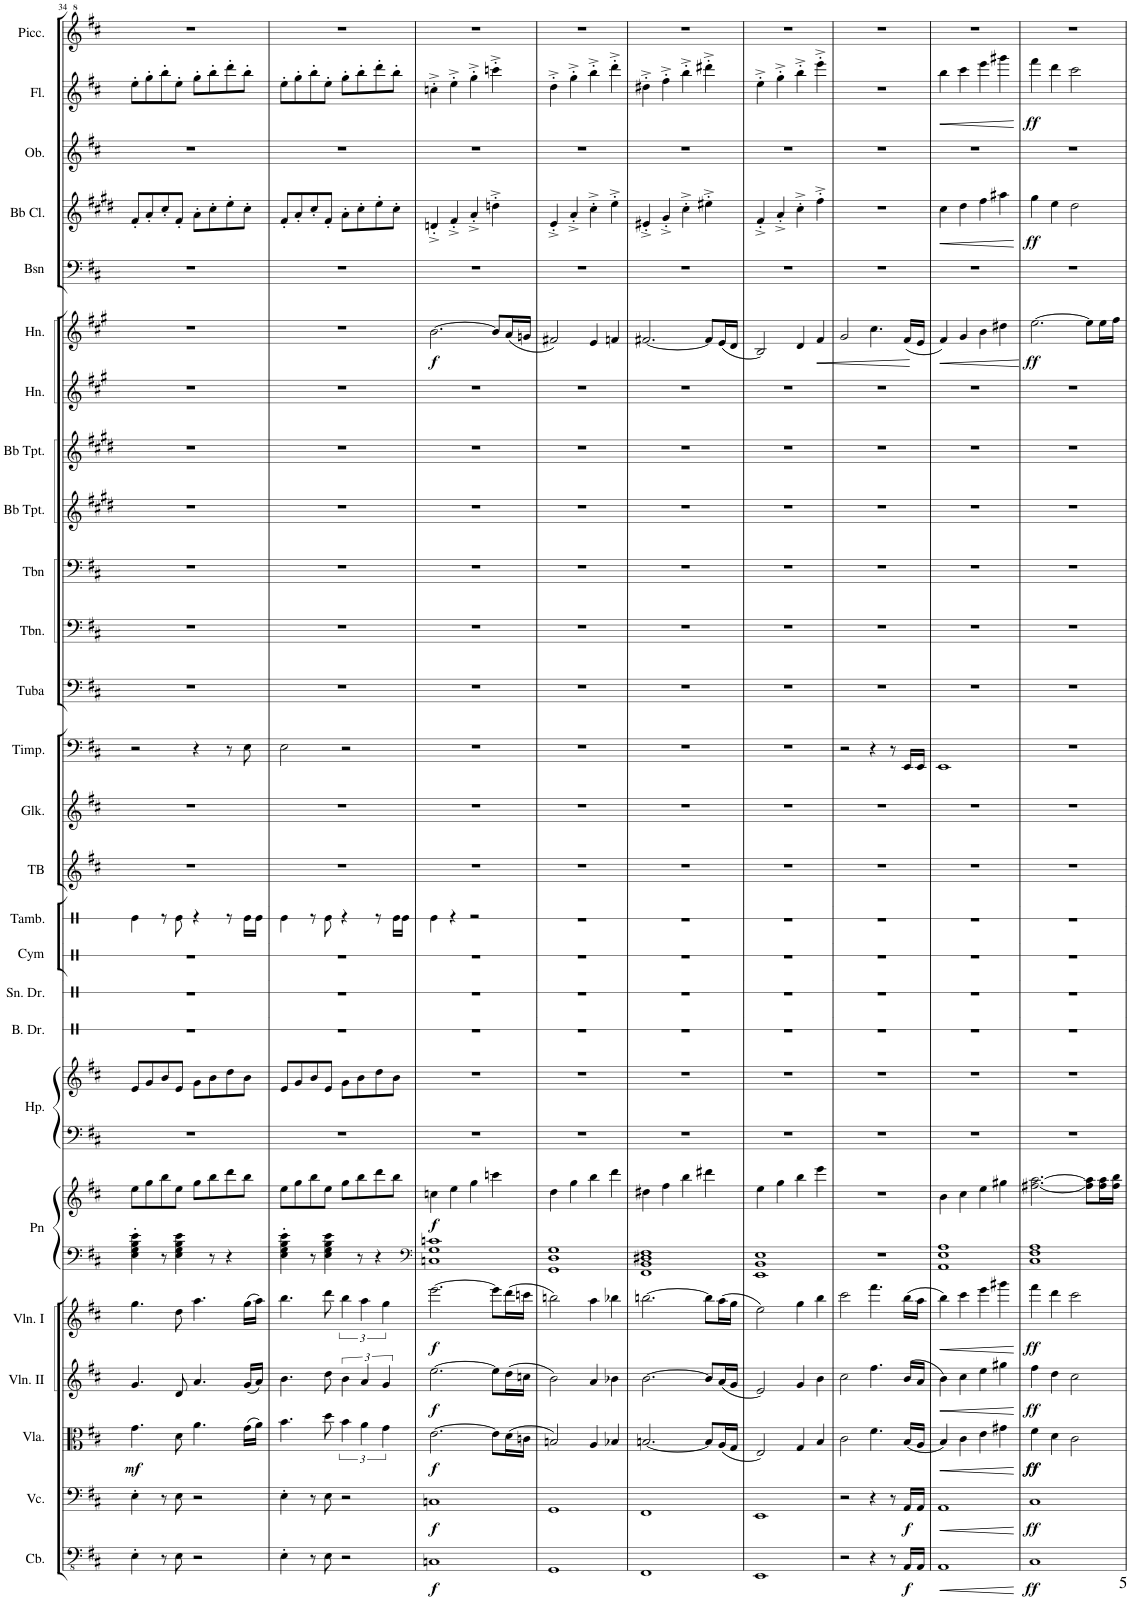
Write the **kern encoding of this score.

**kern	**dynam	**kern	**dynam	**kern	**dynam	**kern	**dynam	**kern	**dynam	**kern	**kern	**dynam	**kern	**kern	**kern	**kern	**kern	**kern	**kern	**kern	**kern	**kern	**kern	**kern	**kern	**kern	**kern	**kern	**dynam	**kern	**kern	**dynam	**kern	**kern	**dynam	**kern
*part26	*part26	*part25	*part25	*part24	*part24	*part23	*part23	*part22	*part22	*part21	*part21	*part21	*part20	*part20	*part19	*part18	*part17	*part16	*part15	*part14	*part13	*part12	*part11	*part10	*part9	*part8	*part7	*part6	*part6	*part5	*part4	*part4	*part3	*part2	*part2	*part1
*staff28	*staff28	*staff27	*staff27	*staff26	*staff26	*staff25	*staff25	*staff24	*staff24	*staff23	*staff22	*staff22/23	*staff21	*staff20	*staff19	*staff18	*staff17	*staff16	*staff15	*staff14	*staff13	*staff12	*staff11	*staff10	*staff9	*staff8	*staff7	*staff6	*staff6	*staff5	*staff4	*staff4	*staff3	*staff2	*staff2	*staff1
*I"Contrabass	*	*I"Cello	*	*I"Viola	*	*I"Violin II	*	*I"Violin I	*	*I"Piano	*	*	*I"Harp	*	*I"Bass Drum	*I"Snare Drum	*I"Cymbals (Crash  Cymbal,  Suspended  Cymbal)	*I"Tambourine	*I"Tubular Bells	*I"Glockenspiel	*I"Timpani	*I"Tuba	*I"Trombone 2-3	*I"Trombone 1	*I"Trumpet in Bb 2-3	*I"Trumpet in Bb 1	*I"Horn in F	*I"Horn in F	*	*I"Basoon 1-2	*I"Clarinet in Bb 1-2	*	*I"Oboe 1-2	*I"Flute 1-2	*	*I"Piccolo
*I'Cb.	*	*	*	*I'Vla.	*	*I'Vln. II	*	*I'Vln. I	*	*I'Pn	*	*	*I'Hp.	*	*I'B. Dr.	*I'Sn. Dr.	*I'Cym	*I'Tamb.	*I'TB	*I'Glk.	*I'Timp.	*I'Tuba	*I'Tbn.	*I'Tbn	*	*	*I'Hn.	*I'Hn.	*	*I'Bsn	*	*	*I'Ob.	*I'Fl.	*	*I'Picc.
!!LO:PB:g=z
*clefFv4	*	*clefF4	*	*clefC3	*	*clefG2	*	*clefG2	*	*clefF4	*clefG2	*	*clefF4	*clefG2	*clefX	*clefX	*clefX	*clefX	*clefG2	*clefG2	*clefF4	*clefF4	*clefF4	*clefF4	*clefG2	*clefG2	*clefG2	*clefG2	*	*clefF4	*clefG2	*	*clefG2	*clefG2	*	*clefG^2
*Trd7c12	*	*	*	*	*	*	*	*	*	*	*	*	*	*	*	*	*	*	*	*Trd-14c-24	*	*	*	*	*Trd1c2	*Trd1c2	*Trd4c7	*Trd4c7	*	*	*Trd1c2	*	*	*	*	*Trd-7c-12
*k[f#c#]	*	*k[f#c#]	*	*k[f#c#]	*	*k[f#c#]	*	*k[f#c#]	*	*k[f#c#]	*k[f#c#]	*	*k[f#c#]	*k[f#c#]	*k[]	*k[]	*k[]	*k[]	*k[f#c#]	*k[f#c#]	*k[f#c#]	*k[f#c#]	*k[f#c#]	*k[f#c#]	*k[f#c#g#d#]	*k[f#c#g#d#]	*k[f#c#g#]	*k[f#c#g#]	*	*k[f#c#]	*k[f#c#g#d#]	*	*k[f#c#]	*k[f#c#]	*	*k[f#c#]
*M4/4	*	*M4/4	*	*M4/4	*	*M4/4	*	*M4/4	*	*M4/4	*M4/4	*	*M4/4	*M4/4	*M4/4	*M4/4	*M4/4	*M4/4	*M4/4	*M4/4	*M4/4	*M4/4	*M4/4	*M4/4	*M4/4	*M4/4	*M4/4	*M4/4	*	*M4/4	*M4/4	*	*M4/4	*M4/4	*	*M4/4
=34	=34	=34	=34	=34	=34	=34	=34	=34	=34	=34	=34	=34	=34	=34	=34	=34	=34	=34	=34	=34	=34	=34	=34	=34	=34	=34	=34	=34	=34	=34	=34	=34	=34	=34	=34	=34
!	!	!	!	!	!LO:DY:b	!	!	!	!	!	!	!	!	!	!	!	!	!	!	!	!	!	!	!	!	!	!	!	!	!	!	!	!	!	!	!
4EE'\	.	4E'\	.	4.g\	mf	4.g/	.	4.gg\	.	4E\' 4G\' 4B\' 4e\'	8ee\L	.	1r	8e/L	1r	1r	1r	4Re\	1r	1r	2r	1r	1r	1r	1r	1r	1r	1r	.	1r	8f#'/L	.	1r	8ee'\L	.	1r
.	.	.	.	.	.	.	.	.	.	.	8gg\	.	.	8g/	.	.	.	.	.	.	.	.	.	.	.	.	.	.	.	.	8a'/	.	.	8gg'\	.	.
8r	.	8r	.	.	.	.	.	.	.	8r	8bb\	.	.	8b/	.	.	.	8r	.	.	.	.	.	.	.	.	.	.	.	.	8cc#'/	.	.	8bb'\	.	.
8EE\	.	8E\	.	8d\	.	8d/	.	8dd\	.	4E\ 4G\ 4B\ 4e\	8ee\J	.	.	8e/J	.	.	.	8Re\	.	.	.	.	.	.	.	.	.	.	.	.	8f#'/J	.	.	8ee'\J	.	.
2r	.	2r	.	4.a\	.	4.a/	.	4.aa\	.	.	8gg\L	.	.	8g\L	.	.	.	4r	.	.	4r	.	.	.	.	.	.	.	.	.	8a'\L	.	.	8gg'\L	.	.
.	.	.	.	.	.	.	.	.	.	8r	8bb\	.	.	8b\	.	.	.	.	.	.	.	.	.	.	.	.	.	.	.	.	8cc#'\	.	.	8bb'\	.	.
.	.	.	.	.	.	.	.	.	.	4r	8ddd\	.	.	8dd\	.	.	.	8r	.	.	8r	.	.	.	.	.	.	.	.	.	8ee'\	.	.	8ddd'\	.	.
.	.	.	.	(16g\LL	.	(16g/LL	.	(16gg\LL	.	.	8bb\J	.	.	8b\J	.	.	.	16Re\LL	.	.	8E\	.	.	.	.	.	.	.	.	.	8cc#'\J	.	.	8bb'\J	.	.
.	.	.	.	16a\JJ)	.	16a/JJ)	.	16aa\JJ)	.	.	.	.	.	.	.	.	.	16Re\JJ	.	.	.	.	.	.	.	.	.	.	.	.	.	.	.	.	.	.
=35	=35	=35	=35	=35	=35	=35	=35	=35	=35	=35	=35	=35	=35	=35	=35	=35	=35	=35	=35	=35	=35	=35	=35	=35	=35	=35	=35	=35	=35	=35	=35	=35	=35	=35	=35	=35
4EE'\	.	4E'\	.	4.b\	.	4.b\	.	4.bb\	.	4E\' 4G\' 4B\' 4e\'	8ee\L	.	1r	8e/L	1r	1r	1r	4Re\	1r	1r	2E\	1r	1r	1r	1r	1r	1r	1r	.	1r	8f#'/L	.	1r	8ee'\L	.	1r
.	.	.	.	.	.	.	.	.	.	.	8gg\	.	.	8g/	.	.	.	.	.	.	.	.	.	.	.	.	.	.	.	.	8a'/	.	.	8gg'\	.	.
8r	.	8r	.	.	.	.	.	.	.	8r	8bb\	.	.	8b/	.	.	.	8r	.	.	.	.	.	.	.	.	.	.	.	.	8cc#'/	.	.	8bb'\	.	.
8EE\	.	8E\	.	8dd\	.	8dd\	.	8ddd\	.	4E\ 4G\ 4B\ 4e\	8ee\J	.	.	8e/J	.	.	.	8Re\	.	.	.	.	.	.	.	.	.	.	.	.	8f#'/J	.	.	8ee'\J	.	.
2r	.	2r	.	6b\	.	6b\	.	6bb\	.	.	8gg\L	.	.	8g\L	.	.	.	4r	.	.	2r	.	.	.	.	.	.	.	.	.	8a'\L	.	.	8gg'\L	.	.
.	.	.	.	.	.	.	.	.	.	8r	8bb\	.	.	8b\	.	.	.	.	.	.	.	.	.	.	.	.	.	.	.	.	8cc#'\	.	.	8bb'\	.	.
.	.	.	.	6a\	.	6a/	.	6aa\	.	.	.	.	.	.	.	.	.	.	.	.	.	.	.	.	.	.	.	.	.	.	.	.	.	.	.	.
.	.	.	.	.	.	.	.	.	.	4r	8ddd\	.	.	8dd\	.	.	.	8r	.	.	.	.	.	.	.	.	.	.	.	.	8ee'\	.	.	8ddd'\	.	.
.	.	.	.	6g\	.	6g/	.	6gg\	.	.	.	.	.	.	.	.	.	.	.	.	.	.	.	.	.	.	.	.	.	.	.	.	.	.	.	.
.	.	.	.	.	.	.	.	.	.	.	8bb\J	.	.	8b\J	.	.	.	16Re\LL	.	.	.	.	.	.	.	.	.	.	.	.	8cc#'\J	.	.	8bb'\J	.	.
.	.	.	.	.	.	.	.	.	.	.	.	.	.	.	.	.	.	16Re\JJ	.	.	.	.	.	.	.	.	.	.	.	.	.	.	.	.	.	.
=36	=36	=36	=36	=36	=36	=36	=36	=36	=36	=36	=36	=36	=36	=36	=36	=36	=36	=36	=36	=36	=36	=36	=36	=36	=36	=36	=36	=36	=36	=36	=36	=36	=36	=36	=36	=36
*	*	*	*	*	*	*	*	*	*	*clefF4	*	*	*	*	*	*	*	*	*	*	*	*	*	*	*	*	*	*	*	*	*	*	*	*	*	*
!	!LO:DY:b	!	!LO:DY:b	!	!LO:DY:b	!	!LO:DY:b	!	!LO:DY:b	!	!	!LO:DY:b	!	!	!	!	!	!	!	!	!	!	!	!	!	!	!	!	!LO:DY:b	!	!	!	!	!	!	!
1CCn	f	1Cn	f	[2.e\	f	[2.ee\	f	[2.eee\	f	1Cn 1G 1cn	4ccn\	f	1r	1r	1r	1r	1r	4Re\	1r	1r	1r	1r	1r	1r	1r	1r	1r	[2.b\	f	1r	4dn'^/	.	1r	4ccn'^\	.	1r
.	.	.	.	.	.	.	.	.	.	.	4ee\	.	.	.	.	.	.	4r	.	.	.	.	.	.	.	.	.	.	.	.	4f#'^/	.	.	4ee'^\	.	.
.	.	.	.	.	.	.	.	.	.	.	4gg\	.	.	.	.	.	.	2r	.	.	.	.	.	.	.	.	.	.	.	.	4a'^/	.	.	4gg'^\	.	.
.	.	.	.	8e\L]	.	8ee\L]	.	8eee\L]	.	.	4cccn\	.	.	.	.	.	.	.	.	.	.	.	.	.	.	.	.	8b/L]	.	.	4ddn'^\	.	.	4cccn'^\	.	.
.	.	.	.	(16d\L	.	(16dd\L	.	(16ddd\L	.	.	.	.	.	.	.	.	.	.	.	.	.	.	.	.	.	.	.	(16a/L	.	.	.	.	.	.	.	.
.	.	.	.	16cn\JJ	.	16ccn\JJ	.	16cccn\JJ	.	.	.	.	.	.	.	.	.	.	.	.	.	.	.	.	.	.	.	16gn/JJ	.	.	.	.	.	.	.	.
=37	=37	=37	=37	=37	=37	=37	=37	=37	=37	=37	=37	=37	=37	=37	=37	=37	=37	=37	=37	=37	=37	=37	=37	=37	=37	=37	=37	=37	=37	=37	=37	=37	=37	=37	=37	=37
1GGG	.	1GG	.	2Bn/)	.	2b\)	.	2bbn\)	.	1GG 1D 1G	4dd\	.	1r	1r	1r	1r	1r	1r	1r	1r	1r	1r	1r	1r	1r	1r	1r	2f#X/)	.	1r	4e'^/	.	1r	4dd'^\	.	1r
.	.	.	.	.	.	.	.	.	.	.	4gg\	.	.	.	.	.	.	.	.	.	.	.	.	.	.	.	.	.	.	.	4a'^/	.	.	4gg'^\	.	.
.	.	.	.	4A/	.	4a/	.	4aa\	.	.	4bb\	.	.	.	.	.	.	.	.	.	.	.	.	.	.	.	.	4e/	.	.	4cc#'^\	.	.	4bb'^\	.	.
.	.	.	.	4B-X/	.	4b-X\	.	4bb-X\	.	.	4ddd\	.	.	.	.	.	.	.	.	.	.	.	.	.	.	.	.	4fn/	.	.	4ee'^\	.	.	4ddd'^\	.	.
=38	=38	=38	=38	=38	=38	=38	=38	=38	=38	=38	=38	=38	=38	=38	=38	=38	=38	=38	=38	=38	=38	=38	=38	=38	=38	=38	=38	=38	=38	=38	=38	=38	=38	=38	=38	=38
1FFF#	.	1FF#	.	[2.Bn/	.	[2.b\	.	[2.bbn\	.	1FF# 1BB 1D#X 1F#	4dd#X\	.	1r	1r	1r	1r	1r	1r	1r	1r	1r	1r	1r	1r	1r	1r	1r	[2.f#X/	.	1r	4e#X'^/	.	1r	4dd#X'^\	.	1r
.	.	.	.	.	.	.	.	.	.	.	4ff#\	.	.	.	.	.	.	.	.	.	.	.	.	.	.	.	.	.	.	.	4g#'^/	.	.	4ff#'^\	.	.
.	.	.	.	.	.	.	.	.	.	.	4bb\	.	.	.	.	.	.	.	.	.	.	.	.	.	.	.	.	.	.	.	4cc#'^\	.	.	4bb'^\	.	.
.	.	.	.	8B/L]	.	8b/L]	.	8bb\L]	.	.	4ddd#X\	.	.	.	.	.	.	.	.	.	.	.	.	.	.	.	.	8f#/L]	.	.	4ee#X'^\	.	.	4ddd#X'^\	.	.
.	.	.	.	(16A/L	.	(16a/L	.	(16aa\L	.	.	.	.	.	.	.	.	.	.	.	.	.	.	.	.	.	.	.	(16e/L	.	.	.	.	.	.	.	.
.	.	.	.	16G/JJ	.	16g/JJ	.	16gg\JJ	.	.	.	.	.	.	.	.	.	.	.	.	.	.	.	.	.	.	.	16d/JJ	.	.	.	.	.	.	.	.
=39	=39	=39	=39	=39	=39	=39	=39	=39	=39	=39	=39	=39	=39	=39	=39	=39	=39	=39	=39	=39	=39	=39	=39	=39	=39	=39	=39	=39	=39	=39	=39	=39	=39	=39	=39	=39
1EEE	.	1EE	.	2E/)	.	2e/)	.	2ee\)	.	1EE 1BB 1E	4ee\	.	1r	1r	1r	1r	1r	1r	1r	1r	1r	1r	1r	1r	1r	1r	1r	2B/)	.	1r	4f#'^/	.	1r	4ee'^\	.	1r
.	.	.	.	.	.	.	.	.	.	.	4gg\	.	.	.	.	.	.	.	.	.	.	.	.	.	.	.	.	.	.	.	4a'^/	.	.	4gg'^\	.	.
.	.	.	.	4G/	.	4g/	.	4gg\	.	.	4bb\	.	.	.	.	.	.	.	.	.	.	.	.	.	.	.	.	4d/	.	.	4cc#'^\	.	.	4bb'^\	.	.
!	!	!	!	!	!	!	!	!	!	!	!	!	!	!	!	!	!	!	!	!	!	!	!	!	!	!	!	!	!LO:HP:b	!	!	!	!	!	!	!
.	.	.	.	4B/	.	4b\	.	4bb\	.	.	4eee\	.	.	.	.	.	.	.	.	.	.	.	.	.	.	.	.	4f#/	<	.	4ff#'^\	.	.	4eee'^\	.	.
.	.	.	.	.	.	.	.	.	.	.	.	.	.	.	.	.	.	.	.	.	.	.	.	.	.	.	.	.	[	.	.	.	.	.	.	.
=40	=40	=40	=40	=40	=40	=40	=40	=40	=40	=40	=40	=40	=40	=40	=40	=40	=40	=40	=40	=40	=40	=40	=40	=40	=40	=40	=40	=40	=40	=40	=40	=40	=40	=40	=40	=40
2r	.	2r	.	2c#\	.	2cc#\	.	2ccc#\	.	1r	1r	.	1r	1r	1r	1r	1r	1r	1r	1r	2r	1r	1r	1r	1r	1r	1r	2g#/	.	1r	1r	.	1r	1r	.	1r
4r	.	4r	.	4.f#\	.	4.ff#\	.	4.fff#\	.	.	.	.	.	.	.	.	.	.	.	.	4r	.	.	.	.	.	.	4.cc#\	.	.	.	.	.	.	.	.
8r	.	8r	.	.	.	.	.	.	.	.	.	.	.	.	.	.	.	.	.	.	8r	.	.	.	.	.	.	.	.	.	.	.	.	.	.	.
!	!LO:DY:b	!	!LO:DY:b	!	!	!	!	!	!	!	!	!	!	!	!	!	!	!	!	!	!	!	!	!	!	!	!	!	!	!	!	!	!	!	!	!
16AAA/LL	f	16AA/LL	f	(16B/LL	.	(16b/LL	.	(16bb\LL	.	.	.	.	.	.	.	.	.	.	.	.	16EE/LL	.	.	.	.	.	.	(16f#/LL	.	.	.	.	.	.	.	.
16AAA/JJ	.	16AA/JJ	.	16A/JJ	.	16a/JJ	.	16aa\JJ	.	.	.	.	.	.	.	.	.	.	.	.	16EE/JJ	.	.	.	.	.	.	16e/JJ	.	.	.	.	.	.	.	.
=41	=41	=41	=41	=41	=41	=41	=41	=41	=41	=41	=41	=41	=41	=41	=41	=41	=41	=41	=41	=41	=41	=41	=41	=41	=41	=41	=41	=41	=41	=41	=41	=41	=41	=41	=41	=41
!	!LO:HP:b	!	!LO:HP:b	!	!LO:HP:b	!	!LO:HP:b	!	!LO:HP:b	!	!	!	!	!	!	!	!	!	!	!	!	!	!	!	!	!	!	!	!LO:HP:b	!	!	!LO:HP:b	!	!	!LO:HP:b	!
1AAA	<	1AA	<	4B/)	<	4b\)	<	4bb\)	<	1AA 1E 1A	4b\	.	1r	1r	1r	1r	1r	1r	1r	1r	1EE	1r	1r	1r	1r	1r	1r	4f#/)	<	1r	4cc#\	<	1r	4bb\	<	1r
.	.	.	.	4c#\	.	4cc#\	.	4ccc#\	.	.	4cc#\	.	.	.	.	.	.	.	.	.	.	.	.	.	.	.	.	4g#/	.	.	4dd#\	.	.	4ccc#\	.	.
.	.	.	.	4e\	.	4ee\	.	4eee\	.	.	4ee\	.	.	.	.	.	.	.	.	.	.	.	.	.	.	.	.	4b\	.	.	4ff#\	.	.	4eee\	.	.
.	.	.	.	4g#X\	.	4gg#X\	.	4ggg#X\	.	.	4gg#X\	.	.	.	.	.	.	.	.	.	.	.	.	.	.	.	.	4dd#X\	.	.	4aa#X\	.	.	4ggg#X\	.	.
.	[	.	[	.	[	.	[	.	[	.	.	.	.	.	.	.	.	.	.	.	.	.	.	.	.	.	.	.	[	.	.	[	.	.	[	.
=42	=42	=42	=42	=42	=42	=42	=42	=42	=42	=42	=42	=42	=42	=42	=42	=42	=42	=42	=42	=42	=42	=42	=42	=42	=42	=42	=42	=42	=42	=42	=42	=42	=42	=42	=42	=42
!	!LO:DY:b	!	!LO:DY:b	!	!LO:DY:b	!	!	!	!	!	!	!	!	!	!	!	!	!	!	!	!	!	!	!	!	!	!	!	!	!	!	!	!	!	!	!
!	!	!	!	!	!LO:DY:n=1:b	!	!LO:DY:b	!	!LO:DY:b	!	!	!	!	!	!	!	!	!	!	!	!	!	!	!	!	!	!	!	!LO:DY:b	!	!	!LO:DY:b	!	!	!LO:DY:b	!
1CC#	ff	1C#	ff	4f#\	ff ff	4ff#\	ff	4fff#\	ff	1C# 1F# 1A	[2.ff#X\ [2.aa\	.	1r	1r	1r	1r	1r	1r	1r	1r	1r	1r	1r	1r	1r	1r	1r	[2.ee\	ff	1r	4gg#\	ff	1r	4fff#\	ff	1r
.	.	.	.	4d\	.	4dd\	.	4ddd\	.	.	.	.	.	.	.	.	.	.	.	.	.	.	.	.	.	.	.	.	.	.	4ee\	.	.	4ddd\	.	.
.	.	.	.	2c#\	.	2cc#\	.	2ccc#\	.	.	.	.	.	.	.	.	.	.	.	.	.	.	.	.	.	.	.	.	.	.	2dd#\	.	.	2ccc#\	.	.
.	.	.	.	.	.	.	.	.	.	.	8ff#\] 8aa\]L	.	.	.	.	.	.	.	.	.	.	.	.	.	.	.	.	8ee\L]	.	.	.	.	.	.	.	.
.	.	.	.	.	.	.	.	.	.	.	16ff#\ 16aa\L	.	.	.	.	.	.	.	.	.	.	.	.	.	.	.	.	16ee\L	.	.	.	.	.	.	.	.
.	.	.	.	.	.	.	.	.	.	.	16ff#\ 16bb\JJ	.	.	.	.	.	.	.	.	.	.	.	.	.	.	.	.	16ff#\JJ	.	.	.	.	.	.	.	.
=	=	=	=	=	=	=	=	=	=	=	=	=	=	=	=	=	=	=	=	=	=	=	=	=	=	=	=	=	=	=	=	=	=	=	=	=
*-	*-	*-	*-	*-	*-	*-	*-	*-	*-	*-	*-	*-	*-	*-	*-	*-	*-	*-	*-	*-	*-	*-	*-	*-	*-	*-	*-	*-	*-	*-	*-	*-	*-	*-	*-	*-
